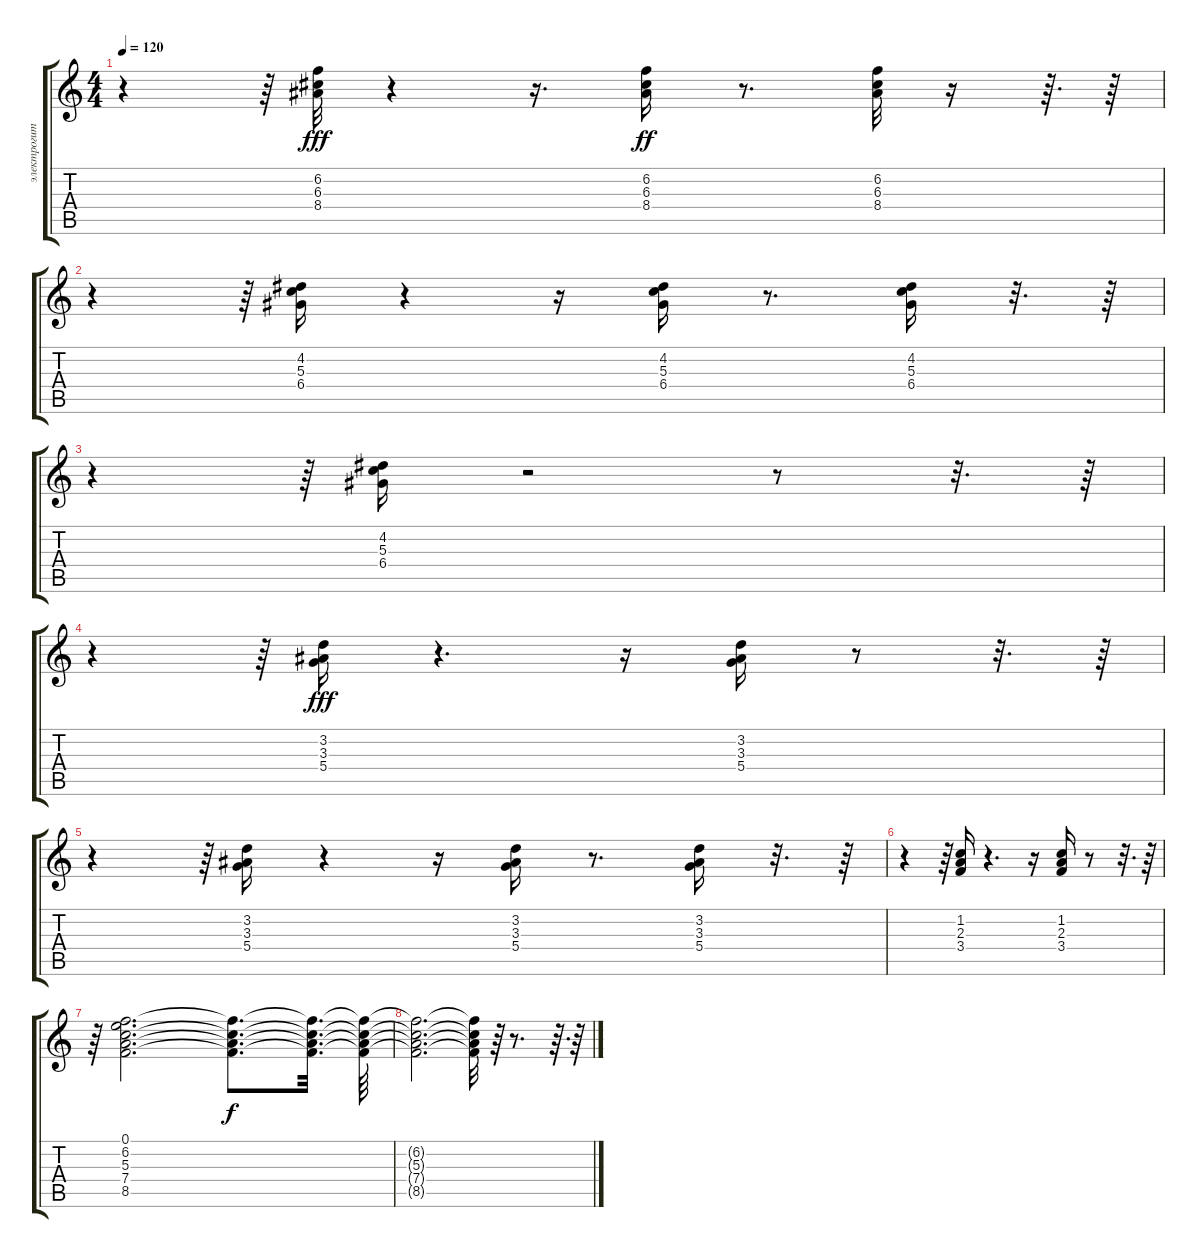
\track ("электрогитара" "электрогит") {instrument electricguitarclean}
\staff {score tabs}
\tuning (E4 B3 G3 D3 A2 E2) {hide}
\ts (4 4)
\tempo 120
\clef g2
\ks c
r.4{dy ff} r.64 (6.2 6.3 8.4).32{dy fff} r.4 r.16{d} (6.2 6.3 8.4).16{dy ff} r.8{d} (6.2 6.3 8.4).32 r.16 r.64{d} r.64 |
r.4 r.64 (4.2 5.3 6.4).16 r.4 r.16 (4.2 5.3 6.4).16 r.8{d} (4.2 5.3 6.4).16 r.32{d} r.64 |
r.4 r.64 (4.2 5.3 6.4).16 r.2 r.8 r.32{d} r.64 |
r.4 r.64 (3.2 3.3 5.4).16{dy fff} r.4{d} r.16 (3.2 3.3 5.4).16 r.8 r.32{d} r.64 |
r.4 r.64 (3.2 3.3 5.4).16 r.4 r.16 (3.2 3.3 5.4).16 r.8{d} (3.2 3.3 5.4).16 r.32{d} r.64 |
r.4 r.64 (1.2 2.3 3.4).16 r.4{d} r.16 (1.2 2.3 3.4).16 r.8 r.32{d} r.64 |
r.64 (0.1 6.2 5.3 7.4 8.5).2{d} (6.2{t} 5.3{t} 7.4{t} 8.5{t}).8{d dy f} (6.2{t} 5.3{t} 7.4{t} 8.5{t}).32{d} (6.2{t} 5.3{t} 7.4{t} 8.5{t}).64 |
(6.2{t} 5.3{t} 7.4{t} 8.5{t}).2{d} (6.2{t} 5.3{t} 7.4{t} 8.5{t}).32 r.64 r.8{d} r.64{d} r.64
